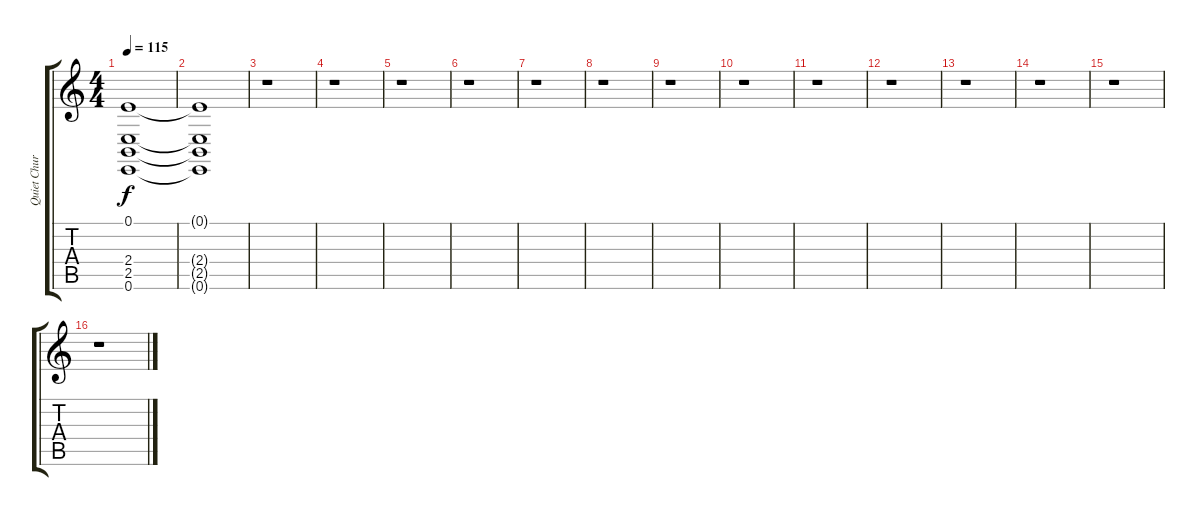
\track ("Quiet Church Organ" "Quiet Chur") {instrument churchorgan}
\staff {score tabs}
\tuning (E4 B3 G3 D3 A2 E2) {hide}
\ts (4 4)
\tempo 115
\clef g2
\ks c
(0.1 2.4 2.5 0.6).1{dy f} |
(0.1{t} 2.4{t} 2.5{t} 0.6{t}).1 |
r.1 |
r.1 |
r.1 |
r.1 |
r.1 |
r.1 |
r.1 |
r.1 |
r.1 |
r.1 |
r.1 |
r.1 |
r.1 |
r.1
